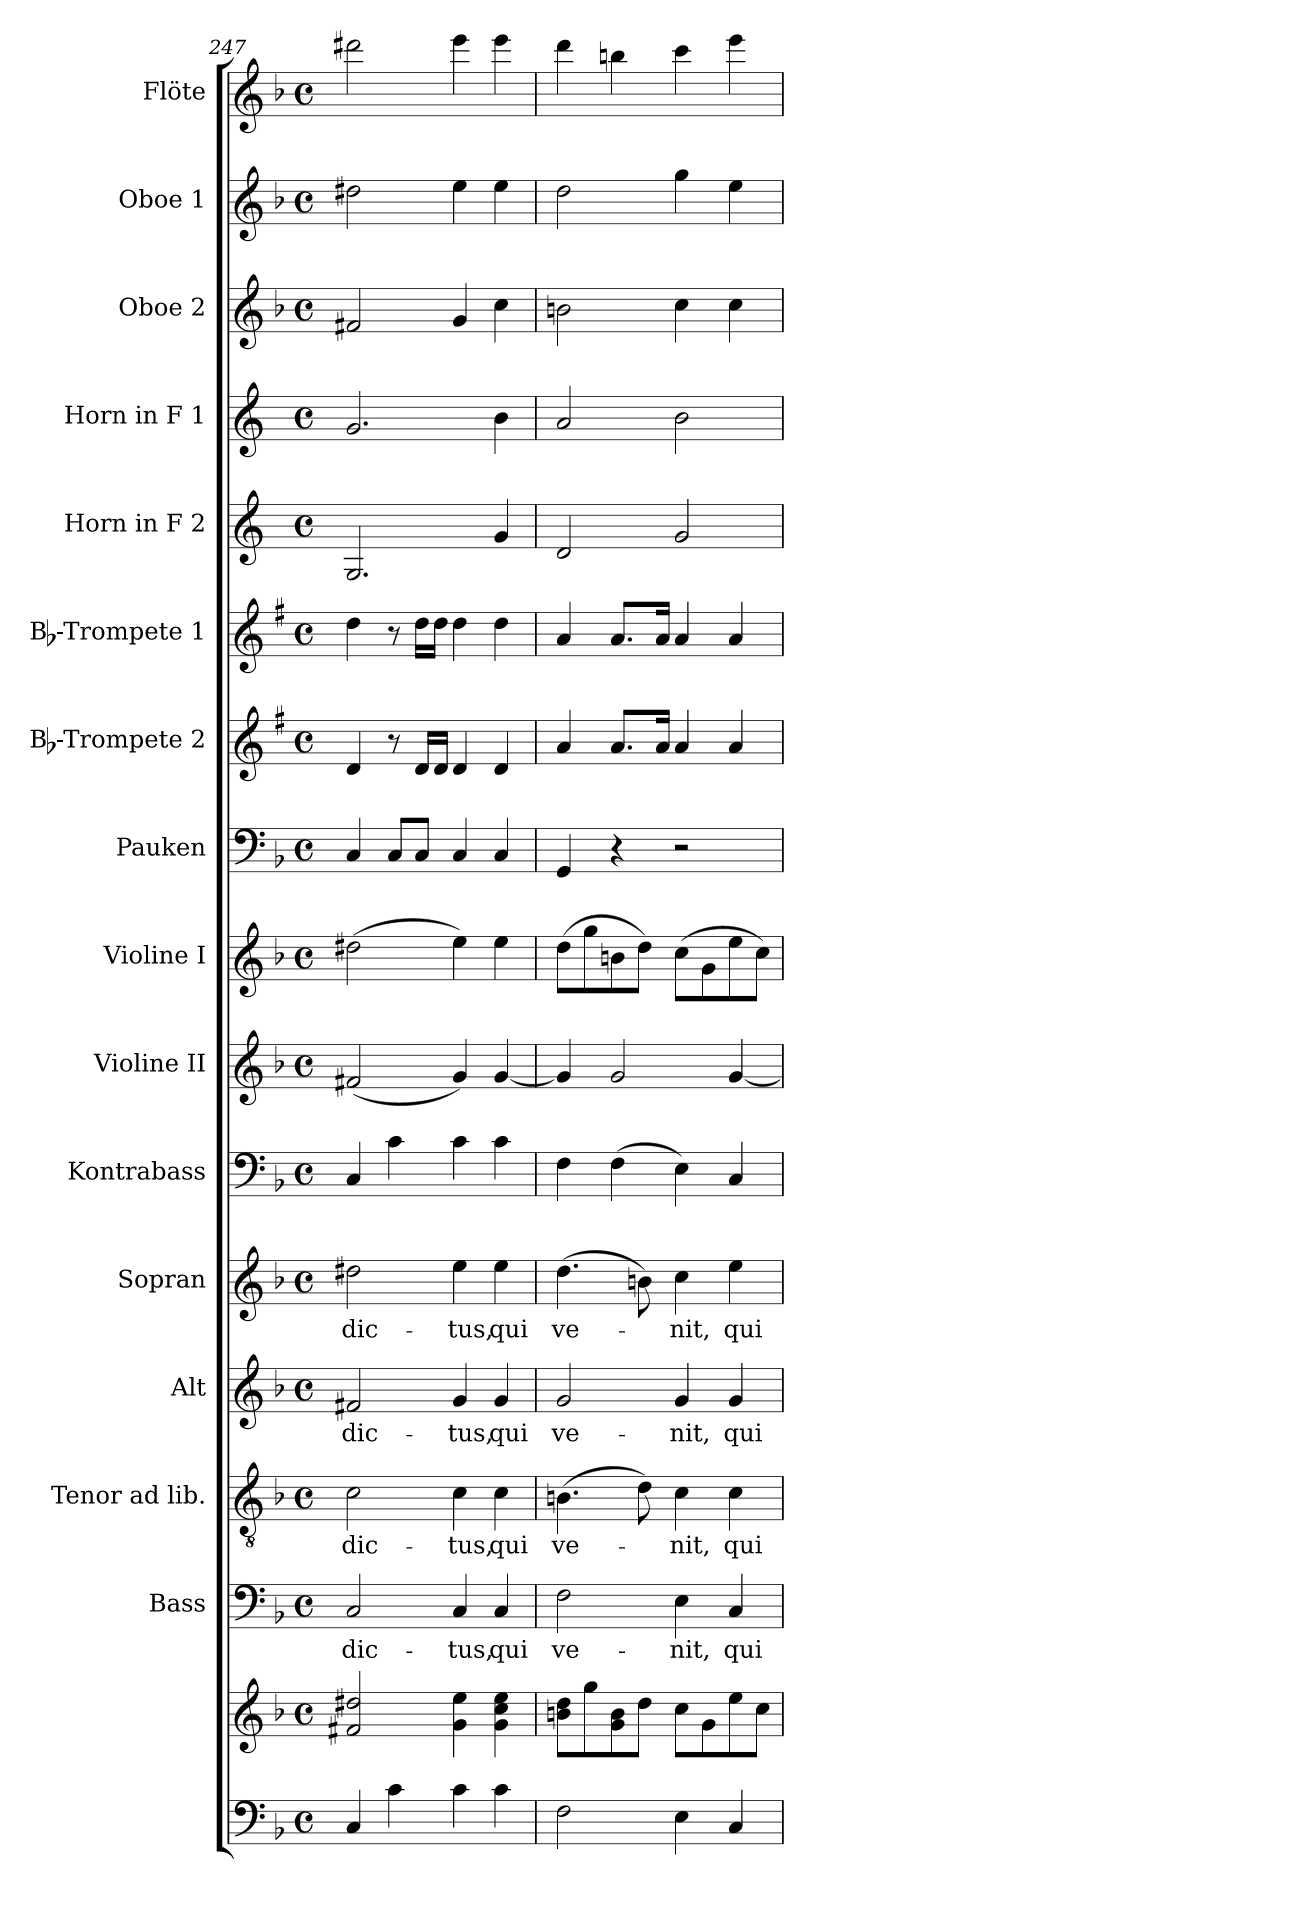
**kern	**kern	**kern	**text	**kern	**text	**kern	**text	**kern	**text	**kern	**kern	**kern	**kern	**kern	**kern	**kern	**kern	**kern	**kern	**kern
*part16	*part16	*part15	*part15	*part14	*part14	*part13	*part13	*part12	*part12	*part11	*part10	*part9	*part8	*part7	*part6	*part5	*part4	*part3	*part2	*part1
*staff17	*staff16	*staff15	*staff15	*staff14	*staff14	*staff13	*staff13	*staff12	*staff12	*staff11	*staff10	*staff9	*staff8	*staff7	*staff6	*staff5	*staff4	*staff3	*staff2	*staff1
*	*	*I"Bass	*	*I"Tenor ad lib.	*	*I"Alt	*	*I"Sopran	*	*I"Kontrabass	*I"Violine II	*I"Violine I	*I"Pauken	*I"Bb-Trompete 2	*I"Bb-Trompete 1	*I"Horn in F 2	*I"Horn in F 1	*I"Oboe 2	*I"Oboe 1	*I"Flöte
*	*	*I'B.	*	*I'T.	*	*I'A.	*	*I'S.	*	*I'Kb.	*I'Vl. II	*I'Vl. I	*I'Pk.	*I'Bb Trp. 2	*I'Bb Trp. 1	*	*	*I'Ob. 2	*I'Ob. 1	*I'Fl.
*clefF4	*clefG2	*clefF4	*	*clefGv2	*	*clefG2	*	*clefG2	*	*clefF4	*clefG2	*clefG2	*clefF4	*clefG2	*clefG2	*clefG2	*clefG2	*clefG2	*clefG2	*clefG2
*	*	*	*	*	*	*	*	*	*	*ITrd7c12	*	*	*	*ITrd1c2	*ITrd1c2	*ITrd4c7	*ITrd4c7	*	*	*
*k[b-]	*k[b-]	*k[b-]	*	*k[b-]	*	*k[b-]	*	*k[b-]	*	*k[b-]	*k[b-]	*k[b-]	*k[b-]	*k[b-]	*k[b-]	*k[b-]	*k[b-]	*k[b-]	*k[b-]	*k[b-]
*F:	*F:	*F:	*	*F:	*	*F:	*	*F:	*	*F:	*F:	*F:	*F:	*F:	*F:	*F:	*F:	*F:	*F:	*F:
*M4/4	*M4/4	*M4/4	*	*M4/4	*	*M4/4	*	*M4/4	*	*M4/4	*M4/4	*M4/4	*M4/4	*M4/4	*M4/4	*M4/4	*M4/4	*M4/4	*M4/4	*M4/4
*met(c)	*met(c)	*met(c)	*	*met(c)	*	*met(c)	*	*met(c)	*	*met(c)	*met(c)	*met(c)	*met(c)	*met(c)	*met(c)	*met(c)	*met(c)	*met(c)	*met(c)	*met(c)
=247	=247	=247	=247	=247	=247	=247	=247	=247	=247	=247	=247	=247	=247	=247	=247	=247	=247	=247	=247	=247
!	!	!	!LO:LY:b	!	!LO:LY:b	!	!LO:LY:b	!	!LO:LY:b	!	!	!	!	!	!	!	!	!	!	!
4C/	2f#X/ 2dd#X/	2C/	-dic-	2c\	-dic-	2f#X/	-dic-	2dd#X\	-dic-	4CC/	(<2f#X/	(>2dd#X\	4C/	4c/	4cc\	2.C/	2.c/	2f#X/	2dd#X\	2ddd#X\
4c\	.	.	.	.	.	.	.	.	.	4C\	.	.	8C/L	8r	8r	.	.	.	.	.
.	.	.	.	.	.	.	.	.	.	.	.	.	8C/J	16c/LL	16cc\LL	.	.	.	.	.
.	.	.	.	.	.	.	.	.	.	.	.	.	.	16c/JJ	16cc\JJ	.	.	.	.	.
!	!	!	!LO:LY:b	!	!LO:LY:b	!	!LO:LY:b	!	!LO:LY:b	!	!	!	!	!	!	!	!	!	!	!
4c\	4g\ 4ee\	4C/	-tus,	4c\	-tus,	4g/	-tus,	4ee\	-tus,	4C\	4g/)	4ee\)	4C/	4c/	4cc\	.	.	4g/	4ee\	4eee\
!	!	!	!LO:LY:b	!	!LO:LY:b	!	!LO:LY:b	!	!LO:LY:b	!	!	!	!	!	!	!	!	!	!	!
4c\	4g\ 4cc\ 4ee\	4C/	qui	4c\	qui	4g/	qui	4ee\	qui	4C\	[4g/	4ee\	4C/	4c/	4cc\	4c/	4e\	4cc\	4ee\	4eee\
!!LO:PB:g=z
=248	=248	=248	=248	=248	=248	=248	=248	=248	=248	=248	=248	=248	=248	=248	=248	=248	=248	=248	=248	=248
!	!	!	!LO:LY:b	!	!LO:LY:b	!	!LO:LY:b	!	!LO:LY:b	!	!	!	!	!	!	!	!	!	!	!
2F\	8bn\ 8dd\L	2F\	ve-	(>4.Bn\	ve-	2g/	ve-	(>4.dd\	ve-	4FF\	4g/]	(>8dd\L	4GG/	4g/	4g/	2G/	2d/	2bn\	2dd\	4ddd\
.	8gg\	.	.	.	.	.	.	.	.	.	.	8gg\	.	.	.	.	.	.	.	.
.	8g\ 8b\	.	.	.	.	.	.	.	.	(>4FF\	2g/	8bn\	4r	8.g/L	8.g/L	.	.	.	.	4bbn\
.	8dd\J	.	.	8d\)	.	.	.	8bn\)	.	.	.	8dd\J)	.	.	.	.	.	.	.	.
.	.	.	.	.	.	.	.	.	.	.	.	.	.	16g/Jk	16g/Jk	.	.	.	.	.
!	!	!	!LO:LY:b	!	!LO:LY:b	!	!LO:LY:b	!	!LO:LY:b	!	!	!	!	!	!	!	!	!	!	!
4E\	8cc\L	4E\	-nit,	4c\	-nit,	4g/	-nit,	4cc\	-nit,	4EE\)	.	(>8cc\L	2r	4g/	4g/	2c/	2e\	4cc\	4gg\	4ccc\
.	8g\	.	.	.	.	.	.	.	.	.	.	8g\	.	.	.	.	.	.	.	.
!	!	!	!LO:LY:b	!	!LO:LY:b	!	!LO:LY:b	!	!LO:LY:b	!	!	!	!	!	!	!	!	!	!	!
4C/	8ee\	4C/	qui	4c\	qui	4g/	qui	4ee\	qui	4CC/	[4g/	8ee\	.	4g/	4g/	.	.	4cc\	4ee\	4eee\
.	8cc\J	.	.	.	.	.	.	.	.	.	.	8cc\J)	.	.	.	.	.	.	.	.
=	=	=	=	=	=	=	=	=	=	=	=	=	=	=	=	=	=	=	=	=
*-	*-	*-	*-	*-	*-	*-	*-	*-	*-	*-	*-	*-	*-	*-	*-	*-	*-	*-	*-	*-
